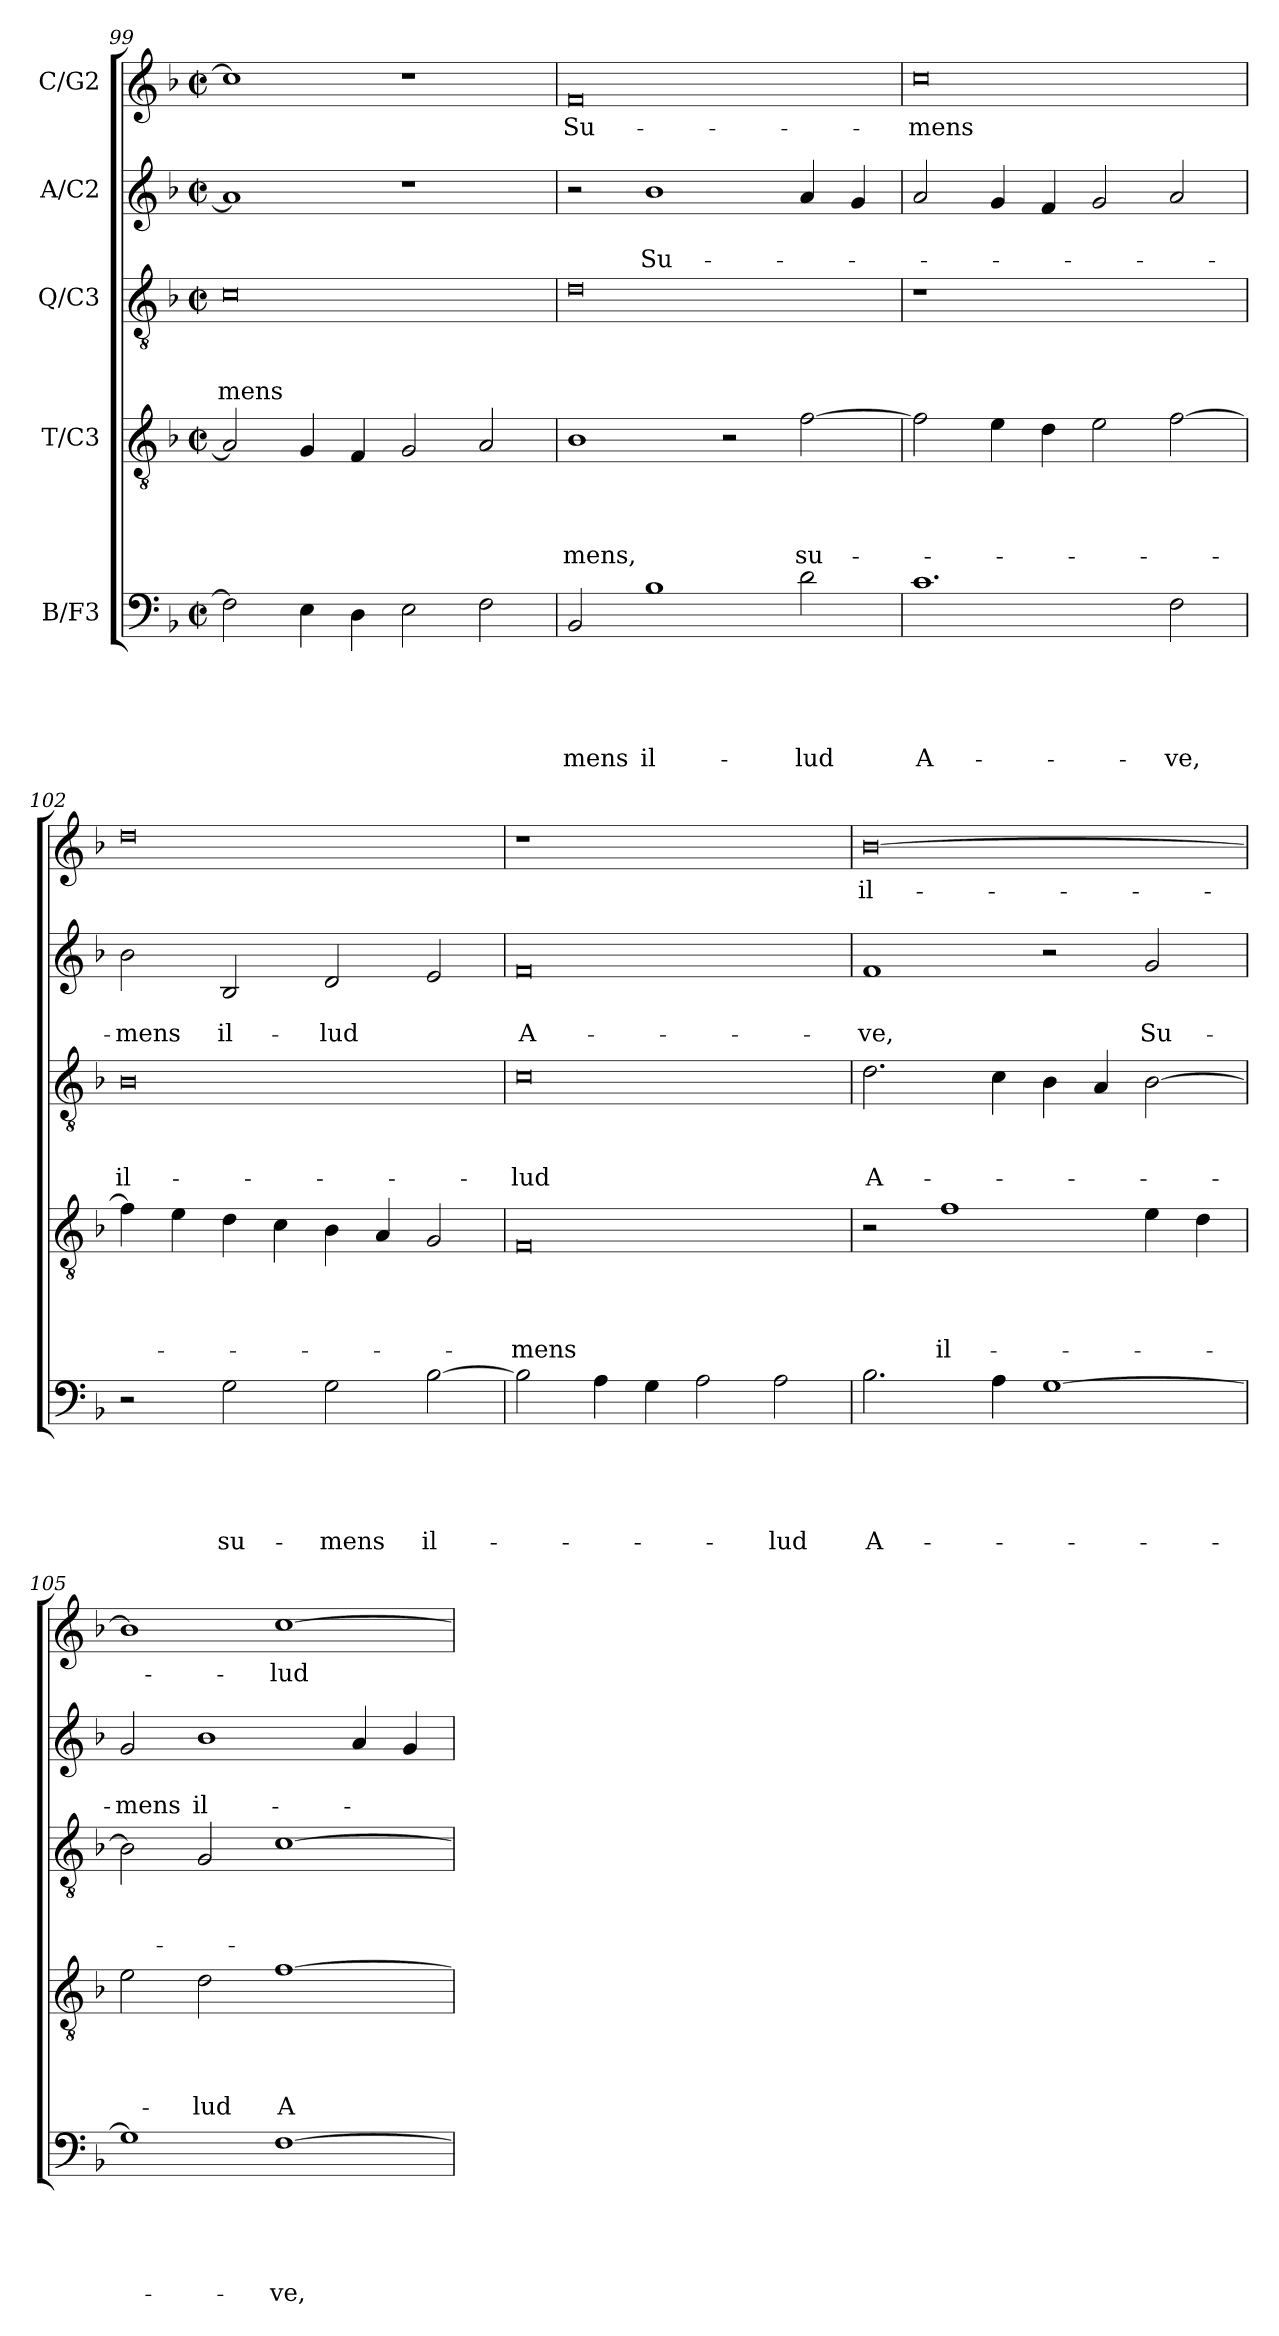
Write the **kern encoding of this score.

**kern	**text	**text	**text	**text	**text	**kern	**text	**text	**text	**text	**kern	**text	**text	**text	**kern	**text	**text	**kern	**text
*part5	*part5	*part5	*part5	*part5	*part5	*part4	*part4	*part4	*part4	*part4	*part3	*part3	*part3	*part3	*part2	*part2	*part2	*part1	*part1
*staff5	*staff5	*staff5	*staff5	*staff5	*staff5	*staff4	*staff4	*staff4	*staff4	*staff4	*staff3	*staff3	*staff3	*staff3	*staff2	*staff2	*staff2	*staff1	*staff1
*I"B/F3	*	*	*	*	*	*I"T/C3	*	*	*	*	*I"Q/C3	*	*	*	*I"A/C2	*	*	*I"C/G2	*
*clefF4	*	*	*	*	*	*clefGv2	*	*	*	*	*clefGv2	*	*	*	*clefG2	*	*	*clefG2	*
*k[b-]	*	*	*	*	*	*k[b-]	*	*	*	*	*k[b-]	*	*	*	*k[b-]	*	*	*k[b-]	*
*F:	*	*	*	*	*	*F:	*	*	*	*	*F:	*	*	*	*F:	*	*	*F:	*
*M2/2	*	*	*	*	*	*M2/2	*	*	*	*	*M2/2	*	*	*	*M2/2	*	*	*M2/2	*
*met(c|)	*	*	*	*	*	*met(c|)	*	*	*	*	*met(c|)	*	*	*	*met(c|)	*	*	*met(c|)	*
=99	=99	=99	=99	=99	=99	=99	=99	=99	=99	=99	=99	=99	=99	=99	=99	=99	=99	=99	=99
!	!	!	!	!	!	!	!	!	!	!	!	!	!	!LO:LY:b	!	!	!	!	!
2F\]	.	.	.	.	.	2A/]	.	.	.	.	0c	.	.	-mens	1a]	.	.	1cc]	.
4E\	.	.	.	.	.	4G/	.	.	.	.	.	.	.	.	.	.	.	.	.
4D\	.	.	.	.	.	4F/	.	.	.	.	.	.	.	.	.	.	.	.	.
2E\	.	.	.	.	.	2G/	.	.	.	.	.	.	.	.	1r	.	.	1r	.
2F\	.	.	.	.	.	2A/	.	.	.	.	.	.	.	.	.	.	.	.	.
=100	=100	=100	=100	=100	=100	=100	=100	=100	=100	=100	=100	=100	=100	=100	=100	=100	=100	=100	=100
!	!	!	!	!	!LO:LY:b	!	!	!	!	!LO:LY:b	!	!	!	!	!	!	!	!	!LO:LY:b
2BB-/	.	.	.	.	-mens	1B-	.	.	.	-mens,	0d	.	.	.	2r	.	.	0f	Su-
!	!	!	!	!	!LO:LY:b	!	!	!	!	!	!	!	!	!	!	!	!LO:LY:b	!	!
1B-	.	.	.	.	il-	.	.	.	.	.	.	.	.	.	1b-	.	Su-	.	.
.	.	.	.	.	.	2r	.	.	.	.	.	.	.	.	.	.	.	.	.
!	!	!	!	!	!LO:LY:b	!	!	!	!	!LO:LY:b	!	!	!	!	!	!	!	!	!
2d\	.	.	.	.	-lud	[2f\	.	.	.	su-	.	.	.	.	4a/	.	.	.	.
.	.	.	.	.	.	.	.	.	.	.	.	.	.	.	4g/	.	.	.	.
=101	=101	=101	=101	=101	=101	=101	=101	=101	=101	=101	=101	=101	=101	=101	=101	=101	=101	=101	=101
!	!	!	!	!	!LO:LY:b	!	!	!	!	!	!	!	!	!	!	!	!	!	!LO:LY:b
1.c	.	.	.	.	A-	2f\]	.	.	.	.	1r	.	.	.	2a/	.	.	0cc	-mens
.	.	.	.	.	.	4e\	.	.	.	.	.	.	.	.	4g/	.	.	.	.
.	.	.	.	.	.	4d\	.	.	.	.	.	.	.	.	4f/	.	.	.	.
.	.	.	.	.	.	2e\	.	.	.	.	1ryy	.	.	.	2g/	.	.	.	.
!	!	!	!	!	!LO:LY:b	!	!	!	!	!	!	!	!	!	!	!	!	!	!
2F\	.	.	.	.	-ve,	[2f\	.	.	.	.	.	.	.	.	2a/	.	.	.	.
=102	=102	=102	=102	=102	=102	=102	=102	=102	=102	=102	=102	=102	=102	=102	=102	=102	=102	=102	=102
!	!	!	!	!	!	!	!	!	!	!	!	!	!	!LO:LY:b	!	!	!LO:LY:b	!	!
2r	.	.	.	.	.	4f\]	.	.	.	.	0B-	.	.	il-	2b-\	.	-mens	0dd	.
.	.	.	.	.	.	4e\	.	.	.	.	.	.	.	.	.	.	.	.	.
!	!	!	!	!	!LO:LY:b	!	!	!	!	!	!	!	!	!	!	!	!LO:LY:b	!	!
2G\	.	.	.	.	su-	4d\	.	.	.	.	.	.	.	.	2B-/	.	il-	.	.
.	.	.	.	.	.	4c\	.	.	.	.	.	.	.	.	.	.	.	.	.
!	!	!	!	!	!LO:LY:b	!	!	!	!	!	!	!	!	!	!	!	!LO:LY:b	!	!
2G\	.	.	.	.	-mens	4B-\	.	.	.	.	.	.	.	.	2d/	.	-lud	.	.
.	.	.	.	.	.	4A/	.	.	.	.	.	.	.	.	.	.	.	.	.
!	!	!	!	!	!LO:LY:b	!	!	!	!	!	!	!	!	!	!	!	!	!	!
[2B-\	.	.	.	.	il-	2G/	.	.	.	.	.	.	.	.	2e/	.	.	.	.
!!LO:LB:g=z
=103	=103	=103	=103	=103	=103	=103	=103	=103	=103	=103	=103	=103	=103	=103	=103	=103	=103	=103	=103
!	!	!	!	!	!	!	!	!	!	!LO:LY:b	!	!	!	!LO:LY:b	!	!	!LO:LY:b	!	!
2B-\]	.	.	.	.	.	0F	.	.	.	-mens	0c	.	.	-lud	0f	.	A-	1r	.
4A\	.	.	.	.	.	.	.	.	.	.	.	.	.	.	.	.	.	.	.
4G\	.	.	.	.	.	.	.	.	.	.	.	.	.	.	.	.	.	.	.
2A\	.	.	.	.	.	.	.	.	.	.	.	.	.	.	.	.	.	1ryy	.
!	!	!	!	!	!LO:LY:b	!	!	!	!	!	!	!	!	!	!	!	!	!	!
2A\	.	.	.	.	-lud	.	.	.	.	.	.	.	.	.	.	.	.	.	.
=104	=104	=104	=104	=104	=104	=104	=104	=104	=104	=104	=104	=104	=104	=104	=104	=104	=104	=104	=104
!	!	!	!	!	!LO:LY:b	!	!	!	!	!	!	!	!	!LO:LY:b	!	!	!LO:LY:b	!	!LO:LY:b
2.B-\	.	.	.	.	A-	2r	.	.	.	.	2.d\	.	.	A-	1f	.	-ve,	[0b-	il-
!	!	!	!	!	!	!	!	!	!	!LO:LY:b	!	!	!	!	!	!	!	!	!
.	.	.	.	.	.	1f	.	.	.	il-	.	.	.	.	.	.	.	.	.
4A\	.	.	.	.	.	.	.	.	.	.	4c\	.	.	.	.	.	.	.	.
[1G	.	.	.	.	.	.	.	.	.	.	4B-\	.	.	.	2r	.	.	.	.
.	.	.	.	.	.	.	.	.	.	.	4A/	.	.	.	.	.	.	.	.
!	!	!	!	!	!	!	!	!	!	!	!	!	!	!	!	!	!LO:LY:b	!	!
.	.	.	.	.	.	4e\	.	.	.	.	[2B-\	.	.	.	2g/	.	Su-	.	.
.	.	.	.	.	.	4d\	.	.	.	.	.	.	.	.	.	.	.	.	.
=105	=105	=105	=105	=105	=105	=105	=105	=105	=105	=105	=105	=105	=105	=105	=105	=105	=105	=105	=105
!	!	!	!	!	!	!	!	!	!	!	!	!	!	!	!	!	!LO:LY:b	!	!
1G]	.	.	.	.	.	2e\	.	.	.	.	2B-\]	.	.	.	2g/	.	-mens	1b-]	.
!	!	!	!	!	!	!	!	!	!	!LO:LY:b	!	!	!	!	!	!	!LO:LY:b	!	!
.	.	.	.	.	.	2d\	.	.	.	-lud	2G/	.	.	.	1b-	.	il-	.	.
!	!	!	!	!	!LO:LY:b	!	!	!	!	!LO:LY:b	!	!	!	!	!	!	!	!	!LO:LY:b
[1F	.	.	.	.	-ve,	[1f	.	.	.	A-	[1c	.	.	.	.	.	.	[1cc	-lud
.	.	.	.	.	.	.	.	.	.	.	.	.	.	.	4a/	.	.	.	.
.	.	.	.	.	.	.	.	.	.	.	.	.	.	.	4g/	.	.	.	.
=	=	=	=	=	=	=	=	=	=	=	=	=	=	=	=	=	=	=	=
*-	*-	*-	*-	*-	*-	*-	*-	*-	*-	*-	*-	*-	*-	*-	*-	*-	*-	*-	*-
